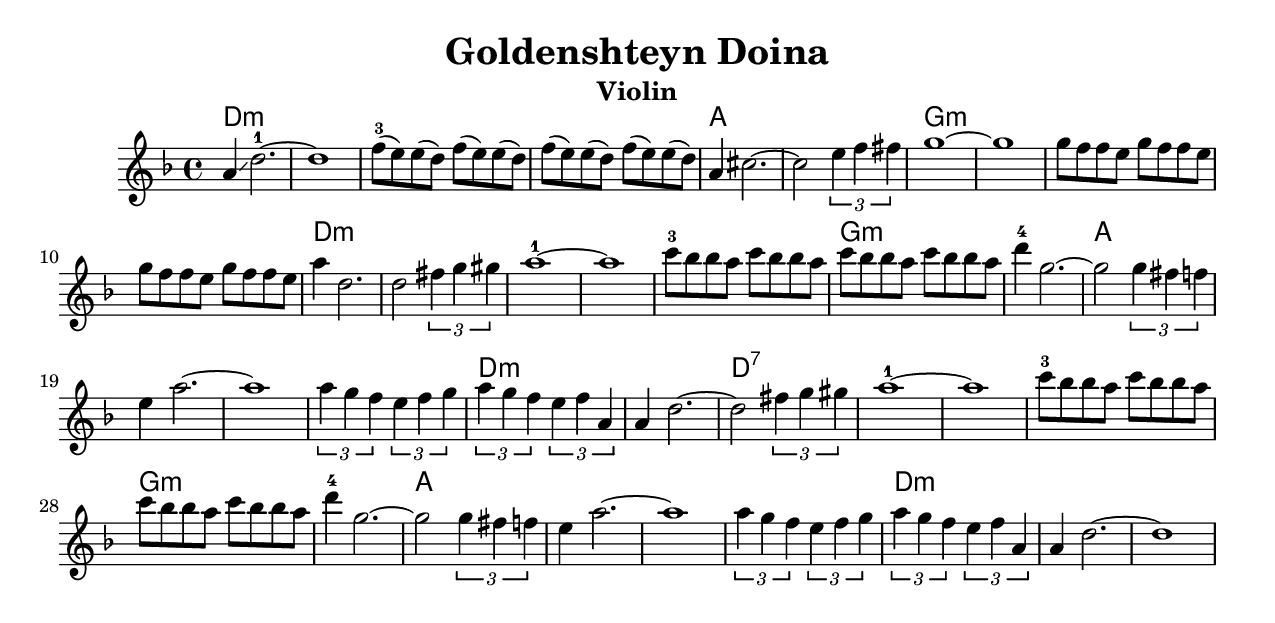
\version "2.18.0"
\include "english.ly"
\paper{
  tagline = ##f
  print-all-headers = ##t
  #(set-paper-size "letter")
}
date = #(strftime "%d-%m-%Y" (localtime (current-time)))

%\markup{ \italic{ " Updated " \date  }  }

%\markup{ Got something to say? }

%#################################### Melody ########################
melody = \transpose g d\relative c'' {
  \clef treble
  \key g \minor
  \time 4/4

  %\partial 16*3 a16 d f   %lead in notes

  d4  \glissando g2.-1 ~
  g1
  bf8-3(a)a(g)bf8(a)a(g)
  bf8(a)a(g)bf8(a)a(g)|

  d4 fs2. ~
  fs2 \tuplet 3/2 {a4 bf b}|
  c1~
  c1

  c8 bf bf a c bf bf a
  c8 bf bf a c bf bf a
  d4 g,2.|
  g2 \tuplet 3/2{b4 c cs}
  %a b d a bf d

  d1-1 ~
  d1
  f8-3 ef ef d f ef ef d
  f8 ef ef d f ef ef d

  g4-4 c,2. ~
  c2 \tuplet 3/2{c4 b bf}|  %18
  a4 d2. ~
  d1

  \tuplet 3/2 {d4 c bf} \tuplet 3/2 {a4 bf c}
  \tuplet 3/2 {d4 c bf} \tuplet 3/2{a bf d,} %22 a b d=>a bf d
  d4 g2. ~
  g2 \tuplet 3/2{b4 c cs}

  d1-1 ~
  d1
  f8-3 ef ef d f ef ef d
  f8 ef ef d f ef ef d

  g4-4 c,2. ~
  c2 \tuplet 3/2{c4 b bf}|
  a4 d2. ~
  d1

  \tuplet 3/2 {d4 c bf} \tuplet 3/2 {a4 bf c}
  \tuplet 3/2 {d4 c bf} \tuplet 3/2{a bf d,} %a b d=>a bf d
  d4 g2. ~
  g1



}
%################################# Lyrics #####################
%\addlyrics{  }
%################################# Chords #######################
harmonies =\transpose g d \chordmode {
  g1*4:m

  d1*2

  c1*4:m


  g1*5:m


  %g1*4:7  %removed extra measure

  c1*2:m

  d1*4

  g1*2:m

  g1*4:7

  c1*2:m

  d1*4

  g1:m
}

\score {
  <<
    \new ChordNames {
      \set chordChanges = ##f
      \harmonies
    }
    \new Staff
    \melody
  >>
  \header{
    title= "Goldenshteyn Doina"
    subtitle=""
    composer= ""
    instrument = "Violin"
    arranger= ""
  }
  \layout{indent = 1.0\cm}
  \midi {
    \tempo 4 = 120

    % \midi { }
  }
}
%{
% more verses:
\markup{}
\markup {
  \fill-line {
    \hspace #0.1 % distance from left margin
    \column {
      \line { "1."
        \column {
          ""
        }
      }
      \hspace #0.2 % vertical distance between verses
      \line { "2."
        \column {
         ""
        }
      }
    }
    \hspace #0.1  % horiz. distance between columns
    \column {
      \line { "3."
        \column {
          ""
        }
      }
      \hspace #0.2 % distance between verses
      \line { "4."
        \column {
         ""
        }
      }
    }
    \hspace #0.1 % distance to right margin
  }
}

%}
